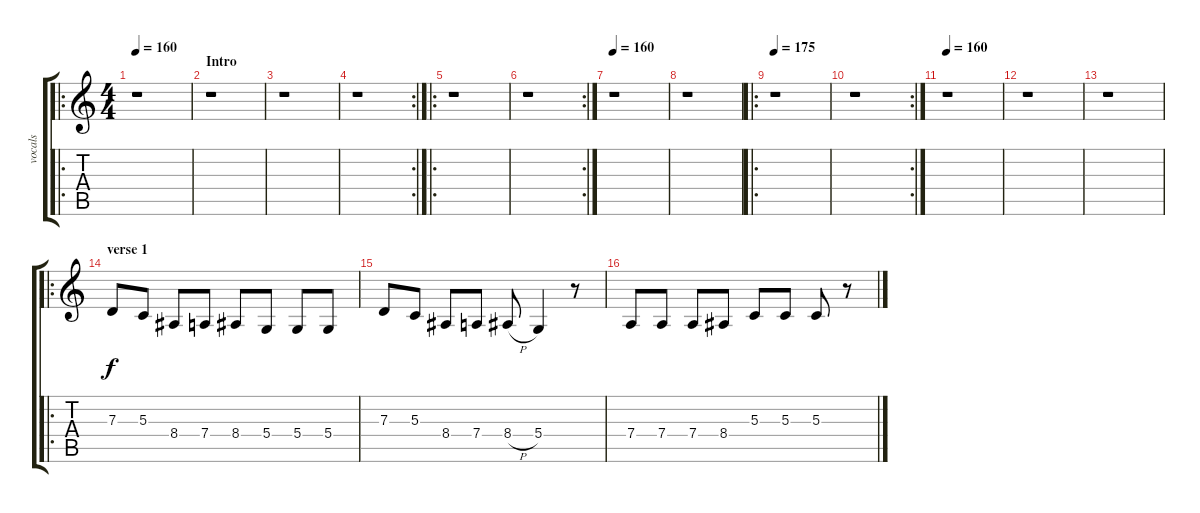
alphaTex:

\track ("vocals" "vocals") {instrument voiceoohs}
\staff {score tabs}
\tuning (E4 B3 G3 D3 A2 E2) {hide}
\ro
\ts (4 4)
\tempo 160
\tempo 175
\tempo 160
\clef g2
\ks c
r.1{dy f instrument voiceoohs} |
\section ("" "Intro")
r.1 |
r.1 |
\rc 2
r.1 |
\ro
r.1 |
\rc 2
r.1 |
\tempo 160
r.1 |
r.1 |
\ro
\tempo 175
r.1 |
\rc 2
r.1 |
\tempo 160
r.1 |
r.1 |
r.1 |
\ro
\section ("" "verse 1")
7.3.8 5.3.8 8.4.8 7.4.8 8.4.8 5.4.8 5.4.8 5.4.8 |
\section ("" "")
7.3.8 5.3.8 8.4.8 7.4.8 8.4{h}.8 5.4.4 r.8 |
7.4.8 7.4.8 7.4.8 8.4.8 5.3.8 5.3.8 5.3.8 r.8
